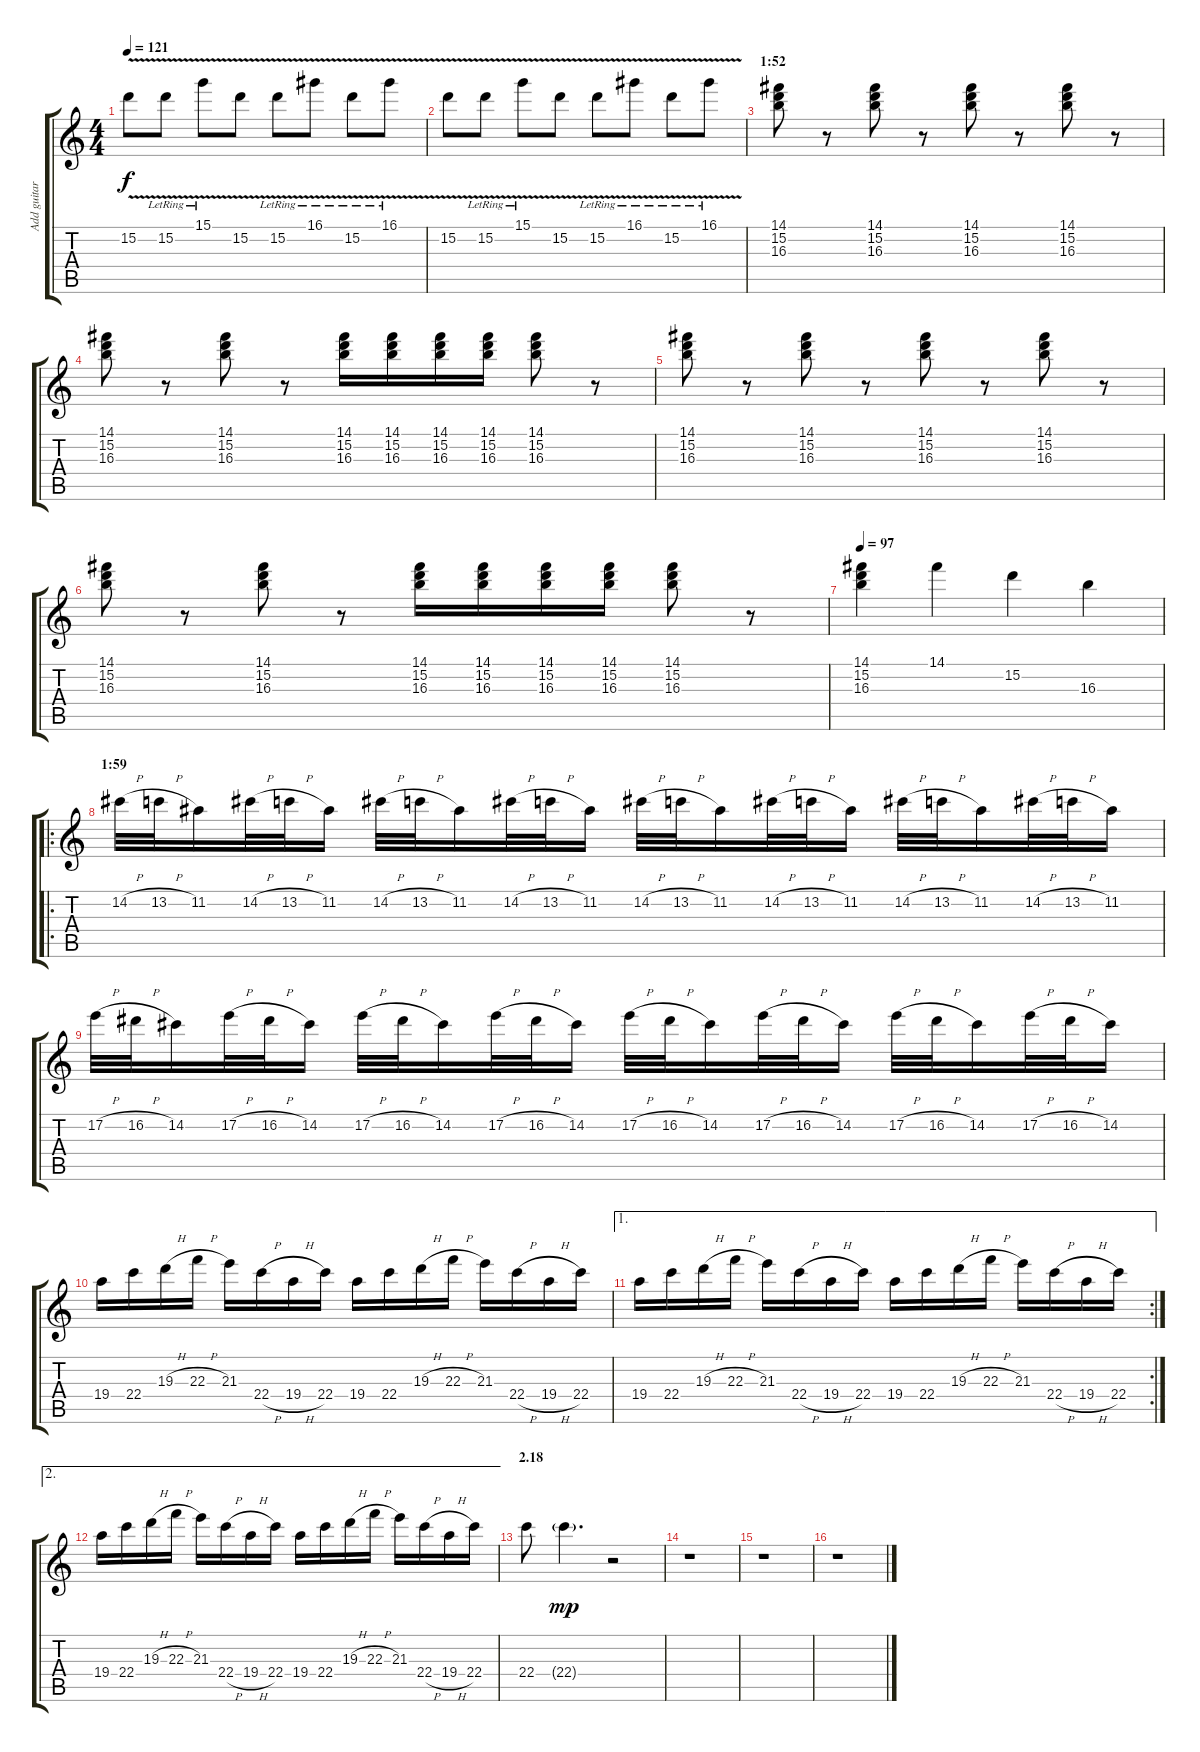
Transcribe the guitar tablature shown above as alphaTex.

\track ("Add guitar 2" "Add guitar") {instrument distortionguitar}
\staff {score tabs}
\tuning (E4 B3 G3 D3 A2 E2) {hide}
\ts (4 4)
\tempo 121
\clef g2
\ks c
15.2{v}.8{dy f} 15.2{v lr}.8 15.1{v lr}.8 15.2{v}.8 15.2{v lr}.8 16.1{v lr}.8 15.2{v lr}.8 16.1{v lr}.8 |
15.2{v}.8 15.2{v lr}.8 15.1{v lr}.8 15.2{v}.8 15.2{v lr}.8 16.1{v lr}.8 15.2{v lr}.8 16.1{v lr}.8 |
\section ("" "1:52")
(14.1 15.2 16.3).8{volume 12 balance 10 instrument distortionguitar} r.8 (14.1 15.2 16.3).8 r.8 (14.1 15.2 16.3).8 r.8 (14.1 15.2 16.3).8 r.8 |
(14.1 15.2 16.3).8{volume 12 balance 10 instrument distortionguitar} r.8 (14.1 15.2 16.3).8 r.8 (14.1 15.2 16.3).16 (14.1 15.2 16.3).16 (14.1 15.2 16.3).16 (14.1 15.2 16.3).16 (14.1 15.2 16.3).8 r.8 |
(14.1 15.2 16.3).8{volume 12 balance 10 instrument distortionguitar} r.8 (14.1 15.2 16.3).8 r.8 (14.1 15.2 16.3).8 r.8 (14.1 15.2 16.3).8 r.8 |
(14.1 15.2 16.3).8{volume 12 balance 10 instrument distortionguitar} r.8 (14.1 15.2 16.3).8 r.8 (14.1 15.2 16.3).16 (14.1 15.2 16.3).16 (14.1 15.2 16.3).16 (14.1 15.2 16.3).16 (14.1 15.2 16.3).8 r.8 |
\tempo 97
(14.1 15.2 16.3).4 14.1.4 15.2.4 16.3.4 |
\ro
\section ("" "1:59")
14.2{h}.32 13.2{h}.32 11.2.16 14.2{h}.32 13.2{h}.32 11.2.16 14.2{h}.32 13.2{h}.32 11.2.16 14.2{h}.32 13.2{h}.32 11.2.16 14.2{h}.32 13.2{h}.32 11.2.16 14.2{h}.32 13.2{h}.32 11.2.16 14.2{h}.32 13.2{h}.32 11.2.16 14.2{h}.32 13.2{h}.32 11.2.16 |
17.2{h}.32 16.2{h}.32 14.2.16 17.2{h}.32 16.2{h}.32 14.2.16 17.2{h}.32 16.2{h}.32 14.2.16 17.2{h}.32 16.2{h}.32 14.2.16 17.2{h}.32 16.2{h}.32 14.2.16 17.2{h}.32 16.2{h}.32 14.2.16 17.2{h}.32 16.2{h}.32 14.2.16 17.2{h}.32 16.2{h}.32 14.2.16 |
19.4.16{volume 14 balance 8 instrument distortionguitar} 22.4.16 19.3{h}.16 22.3{h}.16 21.3.16 22.4{h}.16 19.4{h}.16 22.4.16 19.4.16 22.4.16 19.3{h}.16 22.3{h}.16 21.3.16 22.4{h}.16 19.4{h}.16 22.4.16 |
\ae 1
\rc 2
19.4.16{volume 14 balance 8 instrument distortionguitar} 22.4.16 19.3{h}.16 22.3{h}.16 21.3.16 22.4{h}.16 19.4{h}.16 22.4.16 19.4.16 22.4.16 19.3{h}.16 22.3{h}.16 21.3.16 22.4{h}.16 19.4{h}.16 22.4.16 |
\ae 2
19.4.16{volume 14 balance 8 instrument distortionguitar} 22.4.16 19.3{h}.16 22.3{h}.16 21.3.16 22.4{h}.16 19.4{h}.16 22.4.16 19.4.16 22.4.16 19.3{h}.16 22.3{h}.16 21.3.16 22.4{h}.16 19.4{h}.16 22.4.16 |
\section ("" "2.18")
22.4.8 22.4{g}.4{d dy mp} r.2 |
r.1 |
r.1 |
r.1
